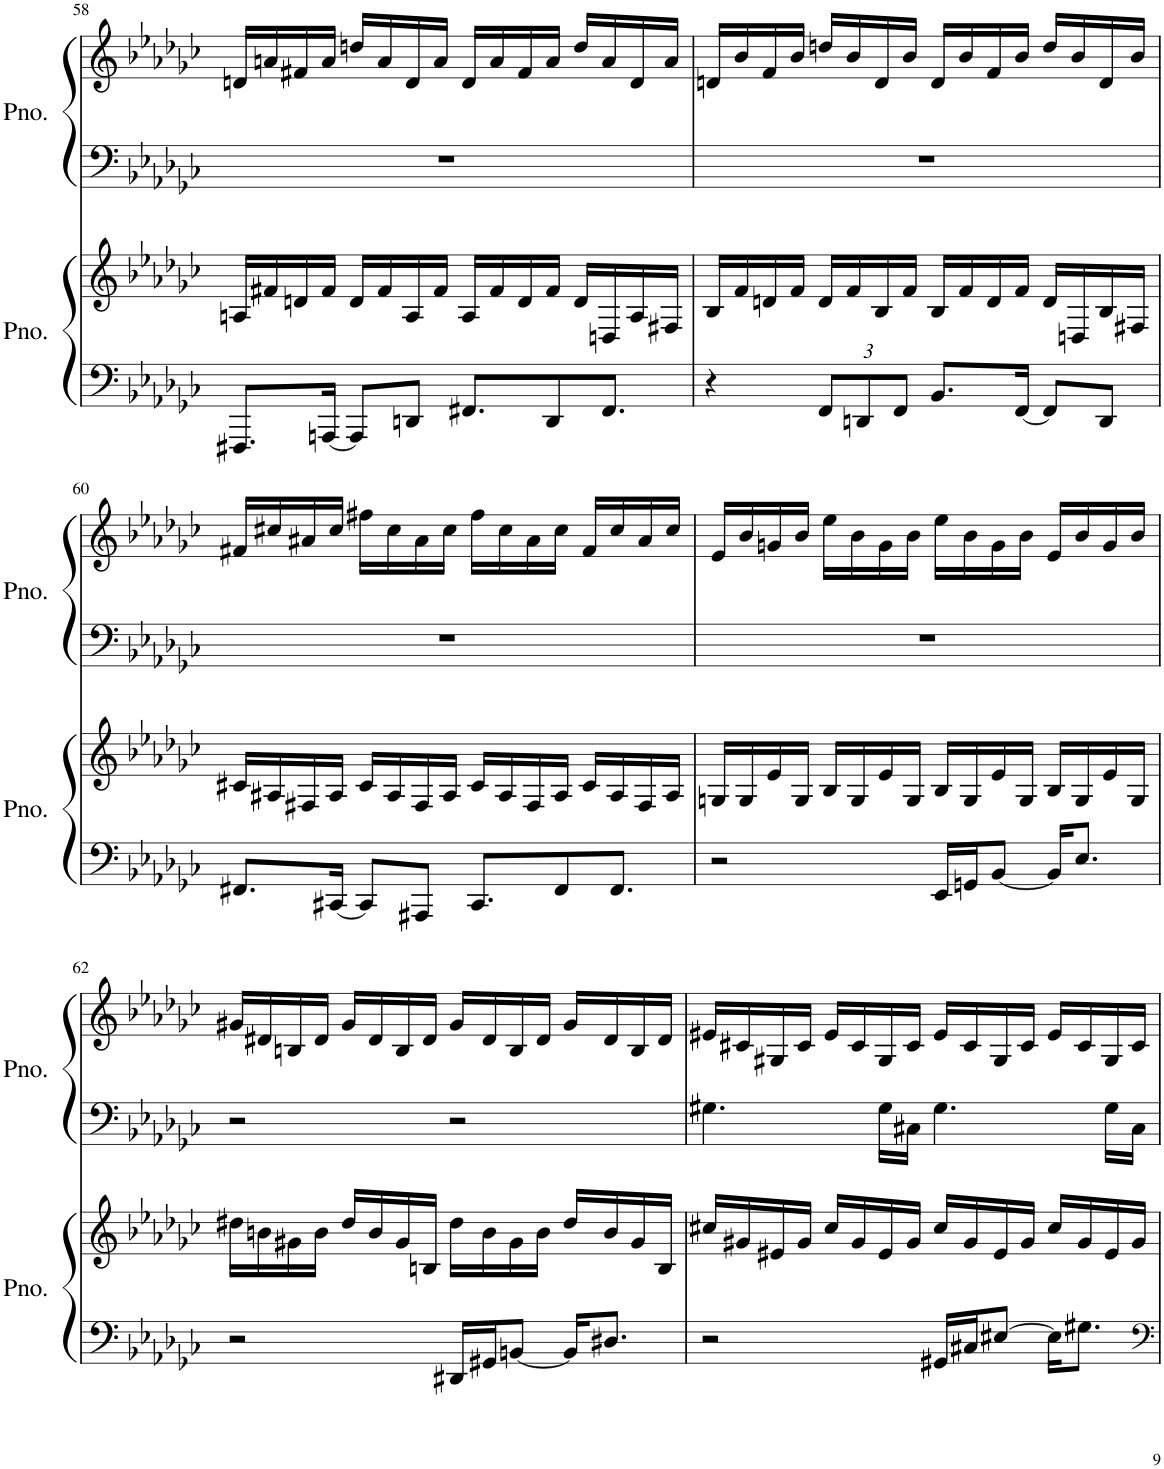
**kern	**kern	**kern	**kern
*part2	*part2	*part1	*part1
*staff4	*staff3	*staff2	*staff1
*I"Piano	*	*I"Piano	*
*I'Pno.	*	*I'Pno.	*
!!LO:PB:g=z
*clefF4	*clefG2	*clefF4	*clefG2
*k[b-e-a-d-g-c-]	*k[b-e-a-d-g-c-]	*k[b-e-a-d-g-c-]	*k[b-e-a-d-g-c-]
*M4/4	*M4/4	*M4/4	*M4/4
=58	=58	=58	=58
8.FFF#X/L	16An/LL	1r	16dn/LL
.	16f#X/	.	16an/
.	16dn/	.	16f#X/
[16AAAn/Jk	16f#/JJ	.	16a/JJ
8AAA/L]	16d/LL	.	16ddn/LL
.	16f#/	.	16a/
8DDn/J	16A/	.	16d/
.	16f#/JJ	.	16a/JJ
8.FF#X/L	16A/LL	.	16d/LL
.	16f#/	.	16a/
.	16d/	.	16f#/
8DD/	16f#/JJ	.	16a/JJ
.	16d/LL	.	16dd/LL
8.FF#/J	16Dn/	.	16a/
.	16A/	.	16d/
.	16F#X/JJ	.	16a/JJ
=59	=59	=59	=59
4r	16B-/LL	1r	16dn/LL
.	16f/	.	16b-/
.	16dn/	.	16f/
.	16f/JJ	.	16b-/JJ
*Xbrackettup	*	*	*
12FF/L	16d/LL	.	16ddn/LL
.	16f/	.	16b-/
12DDn/	.	.	.
.	16B-/	.	16d/
12FF/J	.	.	.
.	16f/JJ	.	16b-/JJ
8.BB-/L	16B-/LL	.	16d/LL
.	16f/	.	16b-/
.	16d/	.	16f/
[16FF/Jk	16f/JJ	.	16b-/JJ
8FF/L]	16d/LL	.	16dd/LL
.	16Dn/	.	16b-/
8DD/J	16B-/	.	16d/
.	16F#X/JJ	.	16b-/JJ
!!LO:LB:g=z
=60	=60	=60	=60
8.FF#X/L	16c#X/LL	1r	16f#X/LL
.	16A#X/	.	16cc#X/
.	16F#X/	.	16a#X/
[16CC#X/Jk	16A#/JJ	.	16cc#/JJ
8CC#/L]	16c#/LL	.	16ff#X\LL
.	16A#/	.	16cc#\
8AAA#X/J	16F#/	.	16a#\
.	16A#/JJ	.	16cc#\JJ
8.CC#/L	16c#/LL	.	16ff#\LL
.	16A#/	.	16cc#\
.	16F#/	.	16a#\
8FF#/	16A#/JJ	.	16cc#\JJ
.	16c#/LL	.	16f#/LL
8.FF#/J	16A#/	.	16cc#/
.	16F#/	.	16a#/
.	16A#/JJ	.	16cc#/JJ
=61	=61	=61	=61
2r	16Gn/LL	1r	16e-/LL
.	16G/	.	16b-/
.	16e-/	.	16gn/
.	16G/JJ	.	16b-/JJ
.	16B-/LL	.	16ee-\LL
.	16G/	.	16b-\
.	16e-/	.	16g\
.	16G/JJ	.	16b-\JJ
16EE-/LL	16B-/LL	.	16ee-\LL
16GGn/J	16G/	.	16b-\
[8BB-/J	16e-/	.	16g\
.	16G/JJ	.	16b-\JJ
16BB-/KL]	16B-/LL	.	16e-/LL
8.E-/J	16G/	.	16b-/
.	16e-/	.	16g/
.	16G/JJ	.	16b-/JJ
!!LO:LB:g=z
=62	=62	=62	=62
2r	16dd#X\LL	2r	16g#X/LL
.	16bn\	.	16d#X/
.	16g#X\	.	16Bn/
.	16b\JJ	.	16d#/JJ
.	16dd#/LL	.	16g#/LL
.	16b/	.	16d#/
.	16g#/	.	16B/
.	16Bn/JJ	.	16d#/JJ
16DD#X/LL	16dd#\LL	2r	16g#/LL
16GG#X/J	16b\	.	16d#/
[8BBn/J	16g#\	.	16B/
.	16b\JJ	.	16d#/JJ
16BB/KL]	16dd#/LL	.	16g#/LL
8.D#X/J	16b/	.	16d#/
.	16g#/	.	16B/
.	16B/JJ	.	16d#/JJ
=63	=63	=63	=63
2r	16cc#X/LL	4.G#X\	16e#X/LL
.	16g#X/	.	16c#X/
.	16e#X/	.	16G#X/
.	16g#/JJ	.	16c#/JJ
.	16cc#/LL	.	16e#/LL
.	16g#/	.	16c#/
.	16e#/	16G#\LL	16G#/
.	16g#/JJ	16C#X\JJ	16c#/JJ
16GG#X/LL	16cc#/LL	4.G#\	16e#/LL
16C#X/J	16g#/	.	16c#/
[8E#X/J	16e#/	.	16G#/
.	16g#/JJ	.	16c#/JJ
16E#\KL]	16cc#/LL	.	16e#/LL
8.G#X\J	16g#/	.	16c#/
.	16e#/	16G#\LL	16G#/
.	16g#/JJ	16C#\JJ	16c#/JJ
=	=	=	=
*-	*-	*-	*-
